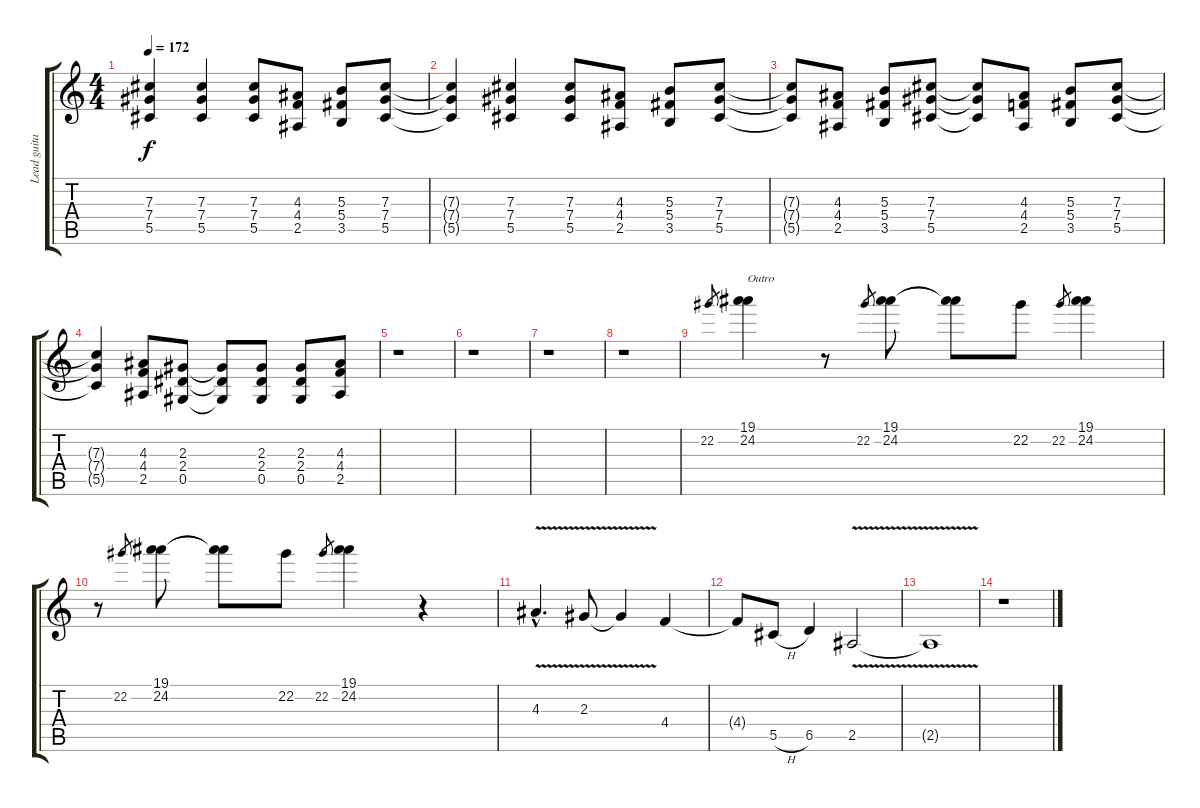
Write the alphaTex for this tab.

\track ("Lead guitar " "Lead guita") {instrument distortionguitar}
\staff {score tabs}
\tuning (Eb4 Bb3 Gb3 Db3 Ab2 Eb2) {hide}
\ts (4 4)
\tempo 172
\clef g2
\ks c
(7.3{t} 7.4{t} 5.5{t}).4{dy f} (7.3 7.4 5.5).4 (7.3 7.4 5.5).8 (4.3 4.4 2.5).8 (5.3 5.4 3.5).8 (7.3 7.4 5.5).8 |
(7.3{t} 7.4{t} 5.5{t}).4 (7.3 7.4 5.5).4 (7.3 7.4 5.5).8 (4.3 4.4 2.5).8 (5.3 5.4 3.5).8 (7.3 7.4 5.5).8 |
(7.3{t} 7.4{t} 5.5{t}).8 (4.3 4.4 2.5).8 (5.3 5.4 3.5).8 (7.3 7.4 5.5).8 (7.3{t} 7.4{t} 5.5{t}).8 (4.3 4.4 2.5).8 (5.3 5.4 3.5).8 (7.3 7.4 5.5).8 |
(7.3{t} 7.4{t} 5.5{t}).4 (4.3 4.4 2.5).8 (2.3 2.4 0.5).8 (2.3{t} 2.4{t} 0.5{t}).8 (2.3 2.4 0.5).8 (2.3 2.4 0.5).8 (4.3 4.4 2.5).8 |
r.1 |
r.1 |
r.1 |
r.1 |
22.2.8{gr} (19.1 24.2).4{txt "Outro"} r.8 22.2.8{gr} (19.1 24.2).8 (19.1{t} 24.2{t}).8 22.2.8 22.2.8{gr} (19.1 24.2).4 |
r.8 22.2.8{gr} (19.1 24.2).8 (19.1{t} 24.2{t}).8 22.2.8 22.2.8{gr} (19.1 24.2).4 r.4 |
4.3{v hac}.4{d} 2.3{v}.8 2.3{v t}.4 4.4.4 |
4.4{t}.8 5.5{h}.8 6.5.4 2.5{v}.2 |
2.5{t}.1 |
r.1
